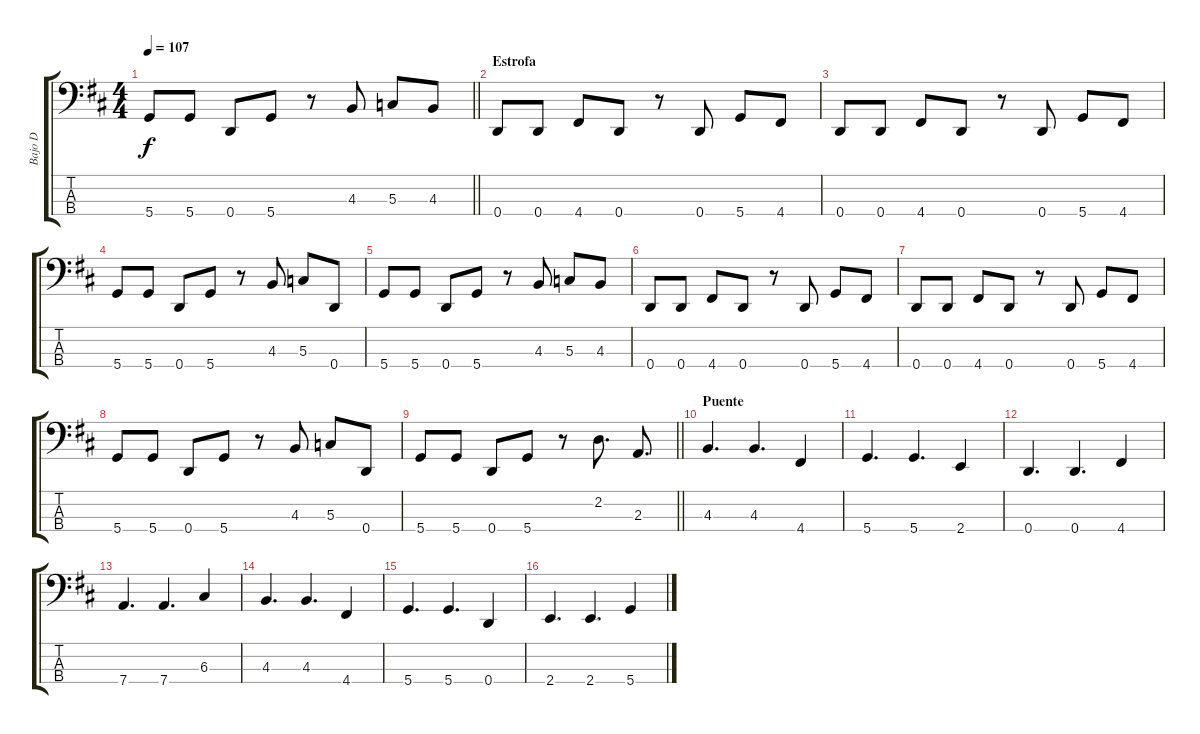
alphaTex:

\track ("Bajo D" "Bajo D") {instrument electricbassfinger}
\staff {score tabs}
\tuning (F2 C2 G1 D1) {hide}
\ts (4 4)
\tempo 107
\clef f4
\barLineRight lightlight
\ks d
5.4.8{dy f} 5.4.8 0.4.8 5.4.8 r.8 4.3.8 5.3.8 4.3.8 |
\section ("" "Estrofa")
0.4.8 0.4.8 4.4.8 0.4.8 r.8 0.4.8 5.4.8 4.4.8 |
0.4.8 0.4.8 4.4.8 0.4.8 r.8 0.4.8 5.4.8 4.4.8 |
5.4.8 5.4.8 0.4.8 5.4.8 r.8 4.3.8 5.3.8 0.4.8 |
5.4.8 5.4.8 0.4.8 5.4.8 r.8 4.3.8 5.3.8 4.3.8 |
0.4.8 0.4.8 4.4.8 0.4.8 r.8 0.4.8 5.4.8 4.4.8 |
0.4.8 0.4.8 4.4.8 0.4.8 r.8 0.4.8 5.4.8 4.4.8 |
5.4.8 5.4.8 0.4.8 5.4.8 r.8 4.3.8 5.3.8 0.4.8 |
\barLineRight lightlight
5.4.8 5.4.8 0.4.8 5.4.8 r.8 2.2.8{d} 2.3.8{d} |
\section ("" "Puente")
4.3.4{d} 4.3.4{d} 4.4.4 |
5.4.4{d} 5.4.4{d} 2.4.4 |
0.4.4{d} 0.4.4{d} 4.4.4 |
7.4.4{d} 7.4.4{d} 6.3.4 |
4.3.4{d} 4.3.4{d} 4.4.4 |
5.4.4{d} 5.4.4{d} 0.4.4 |
2.4.4{d} 2.4.4{d} 5.4.4
